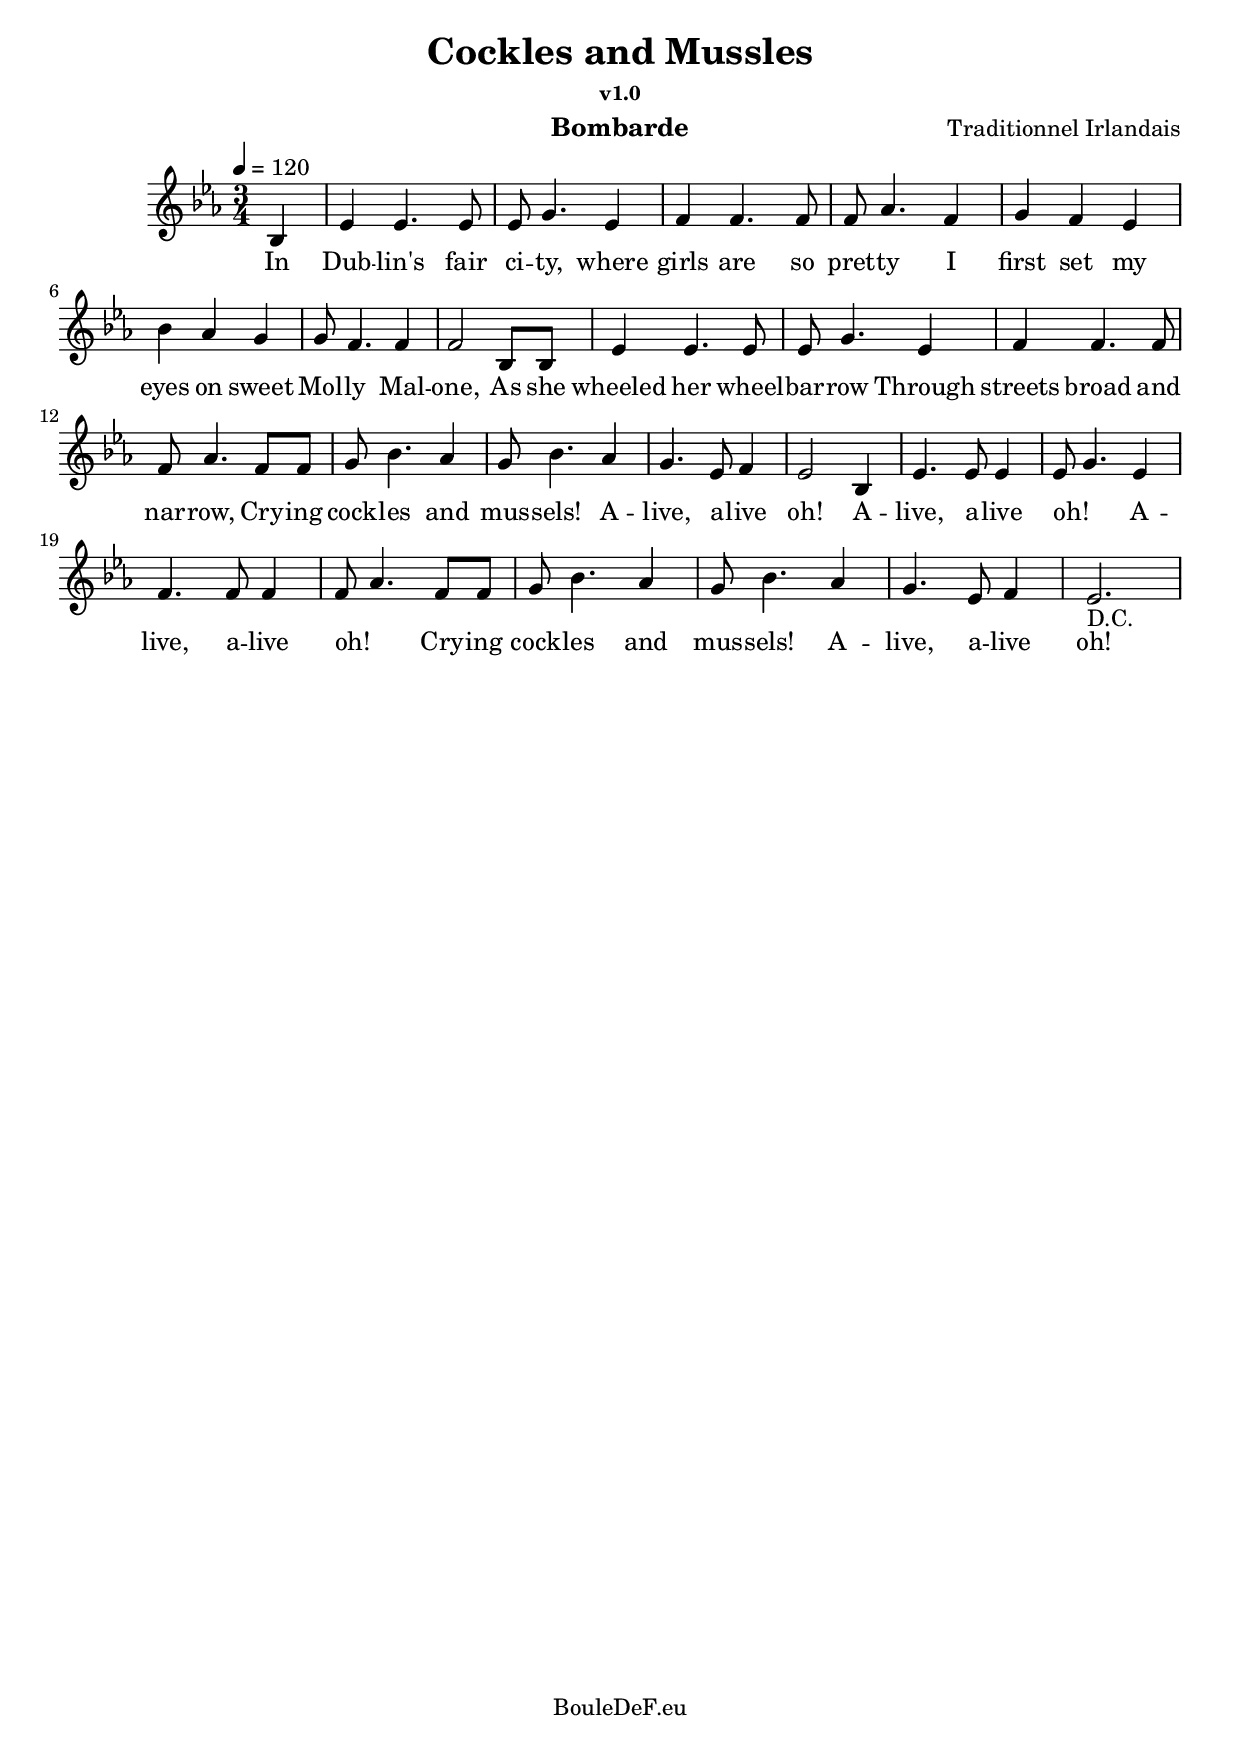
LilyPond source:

\version "2.14.2"
\include "italiano.ly"

\header {
	title = "Cockles and Mussles"
	subsubtitle = "v1.0"
	composer = "Traditionnel Irlandais"
	instrument = "Bombarde"
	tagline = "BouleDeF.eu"
}

\score {
	\new Staff \relative si {
		\clef treble
		\key mib \major
		\time 3/4
		\tempo 4 = 120

		\partial 4 sib4

		mib mib4. mib8
		| mib sol4. mib4
		| fa4 fa4. fa8
		| fa8 lab4. fa4
		| sol4 fa mib
		| sib' lab sol
		| sol8 fa4. fa4
		| fa2 sib,8 sib

		| mib4 mib4. mib8
		| mib sol4. mib4
		| fa4 fa4. fa8
		| fa lab4. fa8 fa
		| sol8 sib4. lab4
		| sol8 sib4. lab4
		| sol4. mib8 fa4
		| mib2 sib4
		| mib4. mib8 mib4
		| mib8 sol4. mib4
		| fa4. fa8 fa4
		| fa8 lab4. fa8 fa
		| sol sib4. lab4
		| sol8 sib4. lab4
		| sol4. mib8 fa4
		| mib2._"D.C."
	}
	\addlyrics {
		In
		| Dub -- lin's fair ci -- ty, where
		| girls are so pret -- ty I
		| first set my eyes on sweet
		| Mol -- ly Mal --
		| one, As she
		| wheeled her wheel --
		| bar -- row Through
		| streets broad and
		| nar -- row, Cry -- ing
		| cock -- les and mus -- sels! A --
		| live, a -- live
		| oh! A -- live, a -- live
		| oh! _ A --
		| live,  a -- live
		| oh! _ Cry -- ing
		| cock -- les and
		| mus -- sels! A --
		| live, a -- live oh!
	}
}
